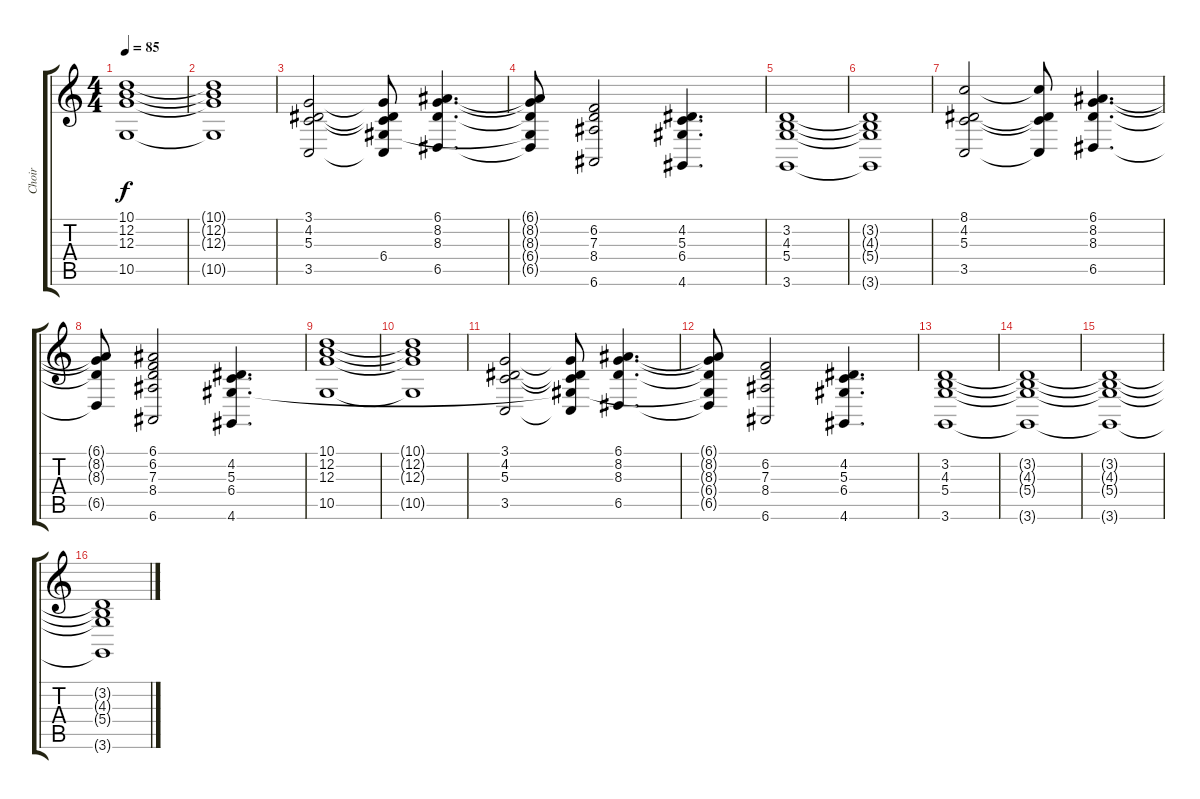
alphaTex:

\track ("Choir" "Choir") {instrument choiraahs}
\staff {score tabs}
\tuning (E4 B3 G3 D3 A2 E2) {hide}
\ts (4 4)
\tempo 85
\clef g2
\ks c
(10.1 12.2 12.3 10.5).1{dy f} |
(10.1{t} 12.2{t} 12.3{t} 10.5{t}).1 |
(3.1 4.2 5.3 3.5).2 (3.1{t} 4.2{t} 5.3{t} 6.4{t} 3.5{t}).8 (6.1 8.2 8.3 6.5).4{d} |
(6.1{t} 8.2{t} 8.3{t} 6.4{t} 6.5{t}).8 (6.2 7.3 8.4 6.6).2 (4.2 5.3 6.4 4.6).4{d} |
(3.2 4.3 5.4 3.6).1 |
(3.2{t} 4.3{t} 5.4{t} 3.6{t}).1 |
(8.1 4.2 5.3 3.5).2 (8.1{t} 4.2{t} 5.3{t} 3.5{t}).8 (6.1 8.2 8.3 6.5).4{d} |
(6.1{t} 8.2{t} 8.3{t} 6.5{t}).8 (6.1 6.2 7.3 8.4 6.6).2 (4.2 5.3 6.4 4.6).4{d} |
(10.1 12.2 12.3 10.5).1 |
(10.1{t} 12.2{t} 12.3{t} 10.5{t}).1 |
(3.1 4.2 5.3 3.5).2 (3.1{t} 4.2{t} 5.3{t} 6.4{t} 3.5{t}).8 (6.1 8.2 8.3 6.5).4{d} |
(6.1{t} 8.2{t} 8.3{t} 6.4{t} 6.5{t}).8 (6.2 7.3 8.4 6.6).2 (4.2 5.3 6.4 4.6).4{d} |
(3.2 4.3 5.4 3.6).1 |
(3.2{t} 4.3{t} 5.4{t} 3.6{t}).1 |
(3.2{t} 4.3{t} 5.4{t} 3.6{t}).1 |
(3.2{t} 4.3{t} 5.4{t} 3.6{t}).1
